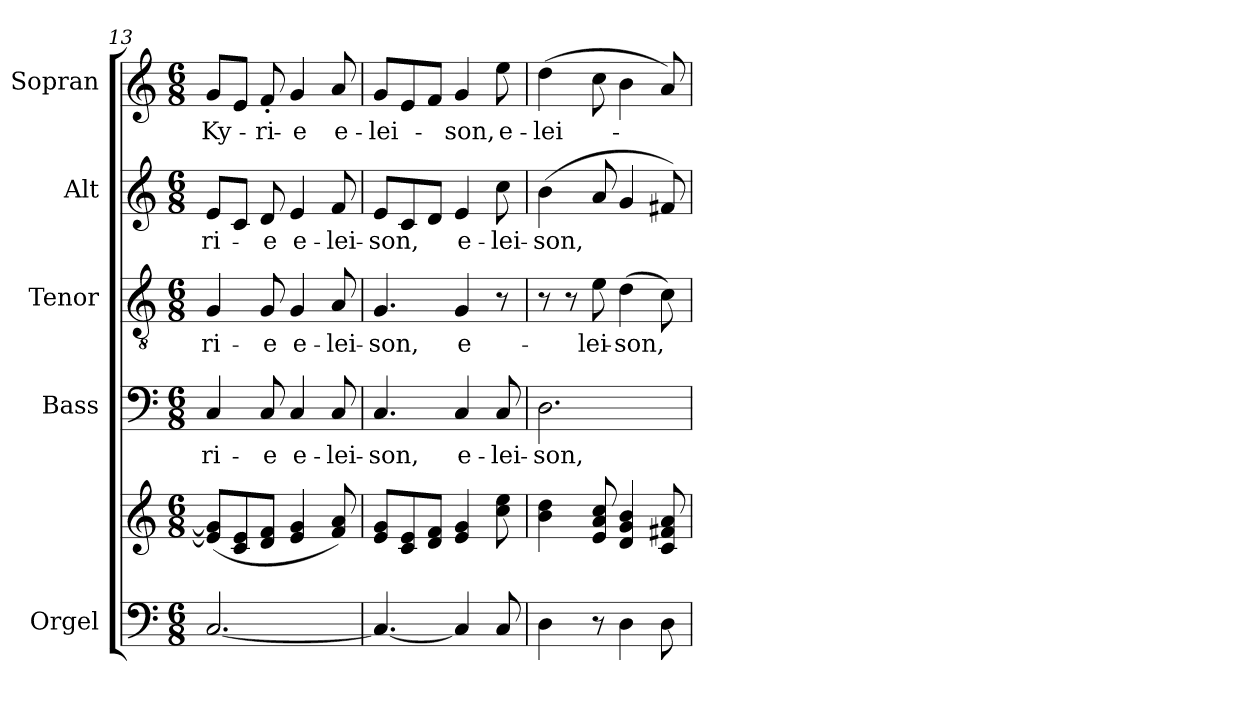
**kern	**kern	**kern	**text	**kern	**text	**kern	**text	**kern	**text
*part5	*part5	*part4	*part4	*part3	*part3	*part2	*part2	*part1	*part1
*staff6	*staff5	*staff4	*staff4	*staff3	*staff3	*staff2	*staff2	*staff1	*staff1
*I"Orgel	*	*I"Bass	*	*I"Tenor	*	*I"Alt	*	*I"Sopran	*
*I'Org.	*	*I'B.	*	*I'T.	*	*I'A.	*	*I'S.	*
*clefF4	*clefG2	*clefF4	*	*clefGv2	*	*clefG2	*	*clefG2	*
*k[]	*k[]	*k[]	*	*k[]	*	*k[]	*	*k[]	*
*C:	*C:	*C:	*	*C:	*	*C:	*	*C:	*
*M6/8	*M6/8	*M6/8	*	*M6/8	*	*M6/8	*	*M6/8	*
=13	=13	=13	=13	=13	=13	=13	=13	=13	=13
!	!	!	!LO:LY:b	!	!LO:LY:b	!	!LO:LY:b	!	!LO:LY:b
[2.C/	(<8e/] 8g/]L	4C/	-ri-	4G/	-ri-	8e/L	-ri-	8g/L	Ky-
.	8c/ 8e/	.	.	.	.	8c/J	.	8e/J	.
!	!	!	!LO:LY:b	!	!LO:LY:b	!	!LO:LY:b	!	!LO:LY:b
.	8d/ 8f/J	8C/	-e	8G/	-e	8d/	-e	8f'</	-ri-
!	!	!	!LO:LY:b	!	!LO:LY:b	!	!LO:LY:b	!	!LO:LY:b
.	4e/ 4g/	4C/	e-	4G/	e-	4e/	e-	4g/	-e
!	!	!	!LO:LY:b	!	!LO:LY:b	!	!LO:LY:b	!	!LO:LY:b
.	8f/ 8a/)	8C/	-lei-	8A/	-lei-	8f/	-lei-	8a/	e-
=14	=14	=14	=14	=14	=14	=14	=14	=14	=14
!	!	!	!LO:LY:b	!	!LO:LY:b	!	!LO:LY:b	!	!LO:LY:b
4.C/_	8e/ 8g/L	4.C/	-son,	4.G/	-son,	8e/L	-son,	8g/L	-lei-
.	8c/ 8e/	.	.	.	.	8c/	.	8e/	.
.	8d/ 8f/J	.	.	.	.	8d/J	.	8f/J	.
!	!	!	!LO:LY:b	!	!LO:LY:b	!	!LO:LY:b	!	!LO:LY:b
4C/]	4e/ 4g/	4C/	e-	4G/	e-	4e/	e-	4g/	-son,
!	!	!	!LO:LY:b	!	!	!	!LO:LY:b	!	!LO:LY:b
8C/	8cc\ 8ee\	8C/	-lei-	8r	.	8cc\	-lei-	8ee\	e-
=15	=15	=15	=15	=15	=15	=15	=15	=15	=15
!	!	!	!LO:LY:b	!	!	!	!LO:LY:b	!	!LO:LY:b
4D\	4b\ 4dd\	2.D\	-son,	8r	.	(>4b\	-son,	(>4dd\	-lei-
.	.	.	.	8r	.	.	.	.	.
!	!	!	!	!	!LO:LY:b	!	!	!	!
8r	8e/ 8a/ 8cc/	.	.	8e\	-lei-	8a/	.	8cc\	.
!	!	!	!	!	!LO:LY:b	!	!	!	!
4D\	4d/ 4g/ 4b/	.	.	(>4d\	-son,	4g/	.	4b\	.
8D\	8c/ 8f#X/ 8a/	.	.	8c\)	.	8f#X/)	.	8a/)	.
=	=	=	=	=	=	=	=	=	=
*-	*-	*-	*-	*-	*-	*-	*-	*-	*-
